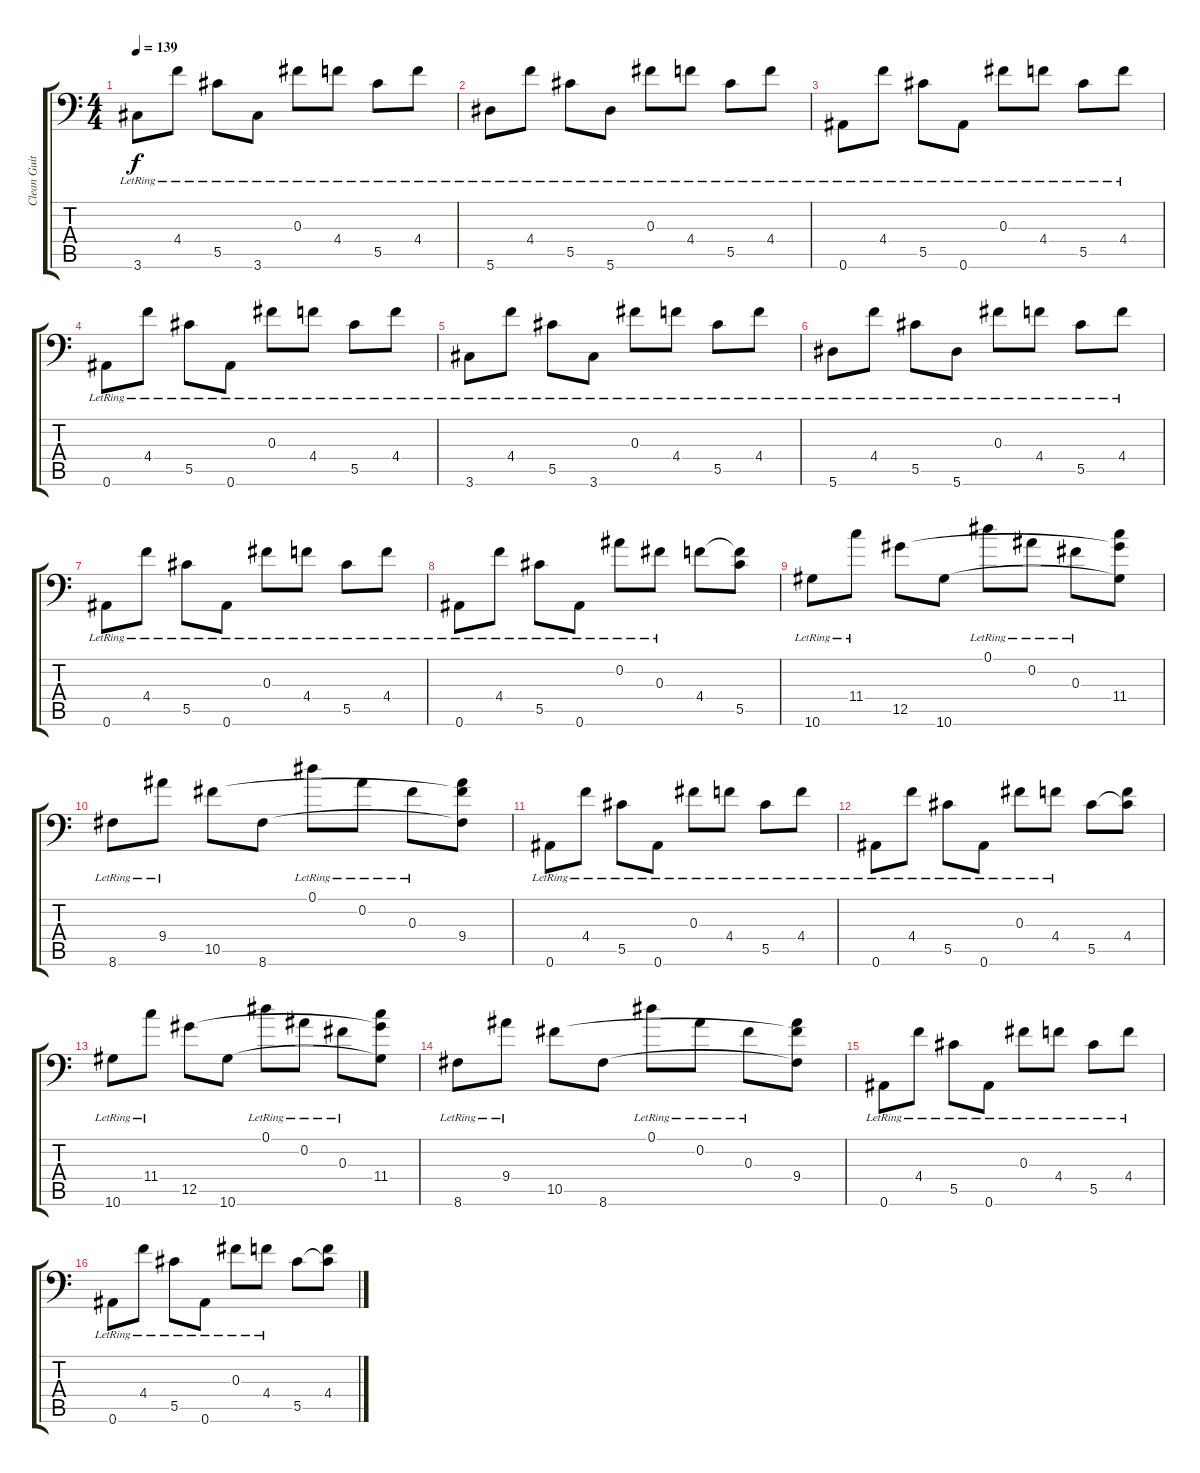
\track ("Clean Guitar" "Clean Guit") {instrument electricguitarjazz}
\staff {score tabs}
\tuning (Eb4 Bb3 Gb3 Db3 Ab2 Bb1) {hide}
\ts (4 4)
\tempo 139
\clef f4
\ks c
3.6{lr}.8{dy f} 4.4{lr}.8 5.5{lr}.8 3.6{lr}.8 0.3{lr}.8 4.4{lr}.8 5.5{lr}.8 4.4{lr}.8 |
5.6{lr}.8 4.4{lr}.8 5.5{lr}.8 5.6{lr}.8 0.3{lr}.8 4.4{lr}.8 5.5{lr}.8 4.4{lr}.8 |
0.6{lr}.8 4.4{lr}.8 5.5{lr}.8 0.6{lr}.8 0.3{lr}.8 4.4{lr}.8 5.5{lr}.8 4.4{lr}.8 |
0.6{lr}.8 4.4{lr}.8 5.5{lr}.8 0.6{lr}.8 0.3{lr}.8 4.4{lr}.8 5.5{lr}.8 4.4{lr}.8 |
3.6{lr}.8 4.4{lr}.8 5.5{lr}.8 3.6{lr}.8 0.3{lr}.8 4.4{lr}.8 5.5{lr}.8 4.4{lr}.8 |
5.6{lr}.8 4.4{lr}.8 5.5{lr}.8 5.6{lr}.8 0.3{lr}.8 4.4{lr}.8 5.5{lr}.8 4.4{lr}.8 |
0.6{lr}.8 4.4{lr}.8 5.5{lr}.8 0.6{lr}.8 0.3{lr}.8 4.4{lr}.8 5.5{lr}.8 4.4{lr}.8 |
0.6{lr}.8 4.4{lr}.8 5.5{lr}.8 0.6{lr}.8 0.2{lr}.8 0.3{lr}.8 4.4.8 (4.4{t} 5.5).8 |
10.6{lr}.8 11.4{lr}.8 12.5.8 10.6.8 0.1{lr}.8 0.2{lr}.8 0.3{lr}.8 (11.4 12.5{t} 10.6{t}).8 |
8.6{lr}.8 9.4{lr}.8 10.5.8 8.6.8 0.1{lr}.8 0.2{lr}.8 0.3{lr}.8 (9.4 10.5{t} 8.6{t}).8 |
0.6{lr}.8 4.4{lr}.8 5.5{lr}.8 0.6{lr}.8 0.3{lr}.8 4.4{lr}.8 5.5{lr}.8 4.4{lr}.8 |
0.6{lr}.8 4.4{lr}.8 5.5{lr}.8 0.6{lr}.8 0.3{lr}.8 4.4{lr}.8 5.5.8 (4.4 5.5{t}).8 |
10.6{lr}.8 11.4{lr}.8 12.5.8 10.6.8 0.1{lr}.8 0.2{lr}.8 0.3{lr}.8 (11.4 12.5{t} 10.6{t}).8 |
8.6{lr}.8 9.4{lr}.8 10.5.8 8.6.8 0.1{lr}.8 0.2{lr}.8 0.3{lr}.8 (9.4 10.5{t} 8.6{t}).8 |
0.6{lr}.8 4.4{lr}.8 5.5{lr}.8 0.6{lr}.8 0.3{lr}.8 4.4{lr}.8 5.5{lr}.8 4.4{lr}.8 |
0.6{lr}.8 4.4{lr}.8 5.5{lr}.8 0.6{lr}.8 0.3{lr}.8 4.4{lr}.8 5.5.8 (4.4 5.5{t}).8
